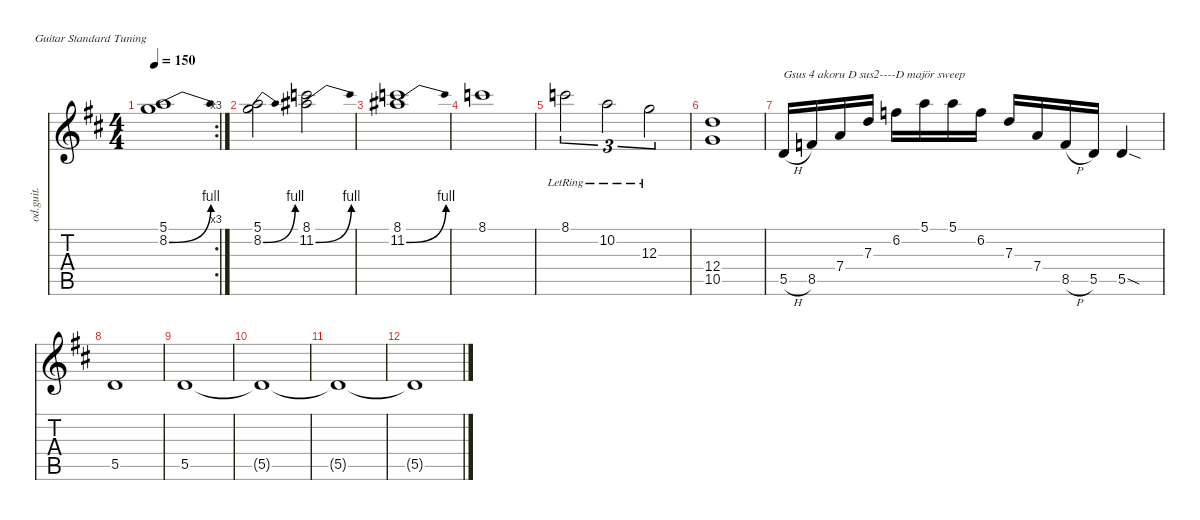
\defaultSystemsLayout 4
\hideDynamics
\bracketExtendMode nobrackets
\otherSystemsTrackNameOrientation horizontal
\track ("mike-- solo" "od.guit.") {defaultSystemsLayout 8 instrument overdrivenguitar}
\staff {score tabs}
\tuning (E4 B3 G3 D3 A2 E2)
\rc 3
\ts (4 4)
\tempo 150
\clef g2
\ks bminor
(5.1{acc forcenatural} 8.2{be (bend 0 0 30 4) acc forcenatural}).1{dy f beam Down} |
(5.1{acc forcenatural} 8.2{be (bend 0 0 30 4) acc forcenatural}).2{beam Down} (8.1{acc forcenatural} 11.2{be (bend 0 0 30 4) acc #}).2{beam Down} |
(8.1{acc forcenatural} 11.2{be (bend 0 0 30 4) acc #}).1{beam Down} |
8.1{acc forcenatural}.1{beam Down} |
8.1{lr acc forcenatural}.2{tu (3 2) beam Down} 10.2{lr acc forcenatural}.2{tu (3 2) beam Down} 12.3{lr acc forcenatural}.2{tu (3 2) beam Down} |
(12.4{acc forcenatural} 10.5{acc forcenatural}).1{beam Down} |
5.5{h acc forcenatural}.16{txt "Gsus 4 akoru D sus2----D majör sweep" beam Up} 8.5{acc forcenatural}.16{beam Up} 7.4{acc forcenatural}.16{beam Up} 7.3{acc forcenatural}.16{beam Up} 6.2{acc forcenatural}.16{beam Down} 5.1{acc forcenatural}.16{beam Down} 5.1{acc forcenatural}.16{beam Down} 6.2{acc forcenatural}.16{beam Down} 7.3{acc forcenatural}.16{beam Up} 7.4{acc forcenatural}.16{beam Up} 8.5{h acc forcenatural}.16{beam Up} 5.5{acc forcenatural}.16{beam Up} 5.5{sod acc forcenatural}.4{beam Up} |
5.5{acc forcenatural}.1{beam Up} |
5.5{acc forcenatural}.1{beam Up} |
5.5{t acc forcenatural}.1{beam Up} |
5.5{t acc forcenatural}.1{beam Up} |
5.5{t acc forcenatural}.1{beam Up}
